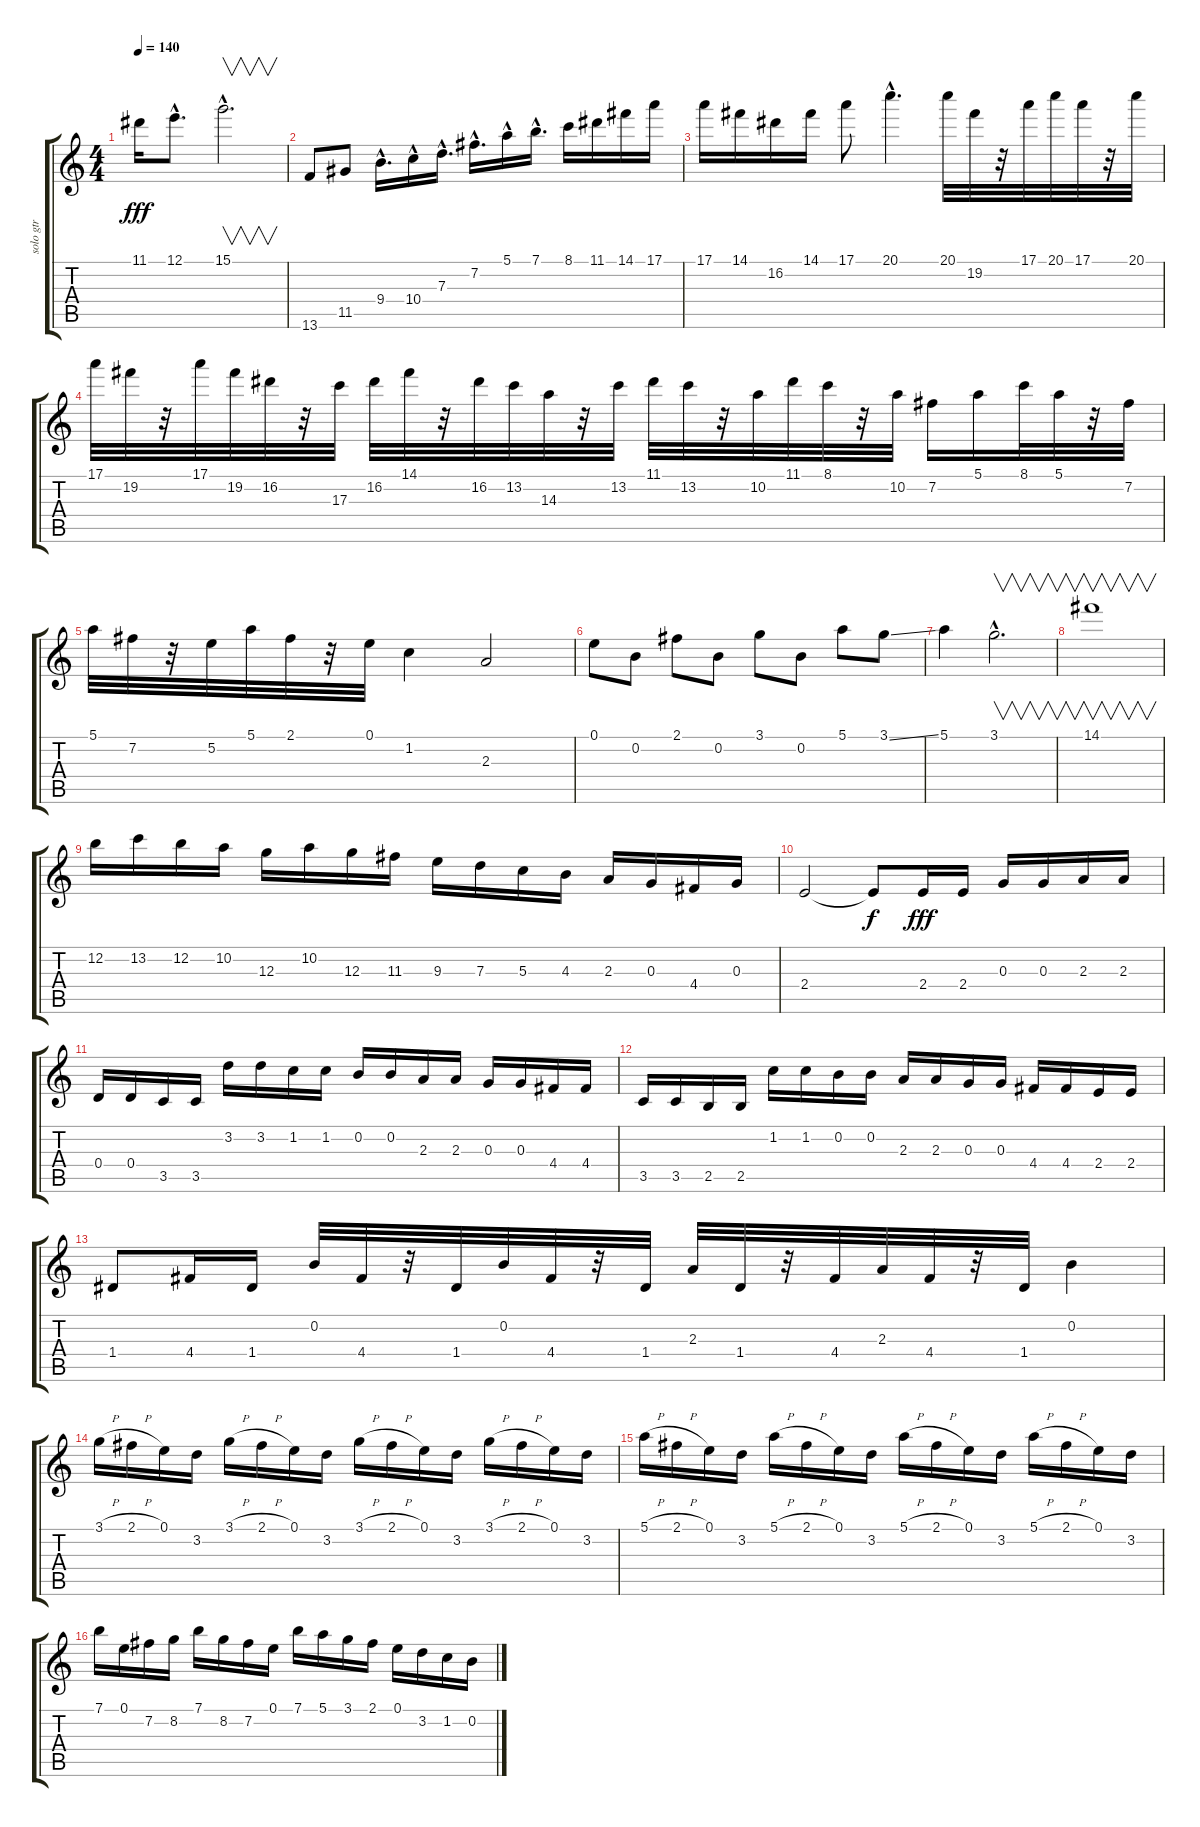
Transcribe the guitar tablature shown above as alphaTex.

\track ("solo gtr" "solo gtr") {instrument overdrivenguitar}
\staff {score tabs}
\tuning (E4 B3 G3 D3 A2 E2) {hide}
\ts (4 4)
\tempo 140
\clef g2
\ks c
11.1.16{dy fff} 12.1{hac}.8{d} 15.1{hac}.2{v d} |
13.6.8 11.5.8 9.4{hac}.16{d} 10.4{hac}.16 7.3{hac}.16{d} 7.2{hac}.16{d} 5.1{hac}.16 7.1{hac}.16{d} 8.1.16 11.1.16 14.1.16 17.1.16 |
17.1.16 14.1.16 16.2.16 14.1.16 17.1.8 20.1{hac}.4{d} 20.1.32 19.2.32 r.32 17.1.32 20.1.32 17.1.32 r.32 20.1.32 |
17.1.32 19.2.32 r.32 17.1.32 19.2.32 16.2.32 r.32 17.3.32 16.2.32 14.1.32 r.32 16.2.32 13.2.32 14.3.32 r.32 13.2.32 11.1.32 13.2.32 r.32 10.2.32 11.1.32 8.1.32 r.32 10.2.32 7.2.16 5.1.16 8.1.32 5.1.32 r.32 7.2.32 |
5.1.32 7.2.32 r.32 5.2.32 5.1.32 2.1.32 r.32 0.1.32 1.2.4 2.3.2 |
0.1.8 0.2.8 2.1.8 0.2.8 3.1.8 0.2.8 5.1.8 3.1{ss}.8 |
5.1.4 3.1{hac}.2{v d} |
14.1.1{v} |
12.2.16 13.2.16 12.2.16 10.2.16 12.3.16 10.2.16 12.3.16 11.3.16 9.3.16 7.3.16 5.3.16 4.3.16 2.3.16 0.3.16 4.4.16 0.3.16 |
2.4.2 2.4{t}.8{dy f} 2.4.16{dy fff} 2.4.16 0.3.16 0.3.16 2.3.16 2.3.16 |
0.4.16 0.4.16 3.5.16 3.5.16 3.2.16 3.2.16 1.2.16 1.2.16 0.2.16 0.2.16 2.3.16 2.3.16 0.3.16 0.3.16 4.4.16 4.4.16 |
3.5.16 3.5.16 2.5.16 2.5.16 1.2.16 1.2.16 0.2.16 0.2.16 2.3.16 2.3.16 0.3.16 0.3.16 4.4.16 4.4.16 2.4.16 2.4.16 |
1.4.8 4.4.16 1.4.16 0.2.32 4.4.32 r.32 1.4.32 0.2.32 4.4.32 r.32 1.4.32 2.3.32 1.4.32 r.32 4.4.32 2.3.32 4.4.32 r.32 1.4.32 0.2.4 |
3.1{h}.16 2.1{h}.16 0.1.16 3.2.16 3.1{h}.16 2.1{h}.16 0.1.16 3.2.16 3.1{h}.16 2.1{h}.16 0.1.16 3.2.16 3.1{h}.16 2.1{h}.16 0.1.16 3.2.16 |
5.1{h}.16 2.1{h}.16 0.1.16 3.2.16 5.1{h}.16 2.1{h}.16 0.1.16 3.2.16 5.1{h}.16 2.1{h}.16 0.1.16 3.2.16 5.1{h}.16 2.1{h}.16 0.1.16 3.2.16 |
7.1.16 0.1.16 7.2.16 8.2.16 7.1.16 8.2.16 7.2.16 0.1.16 7.1.16 5.1.16 3.1.16 2.1.16 0.1.16 3.2.16 1.2.16 0.2.16
